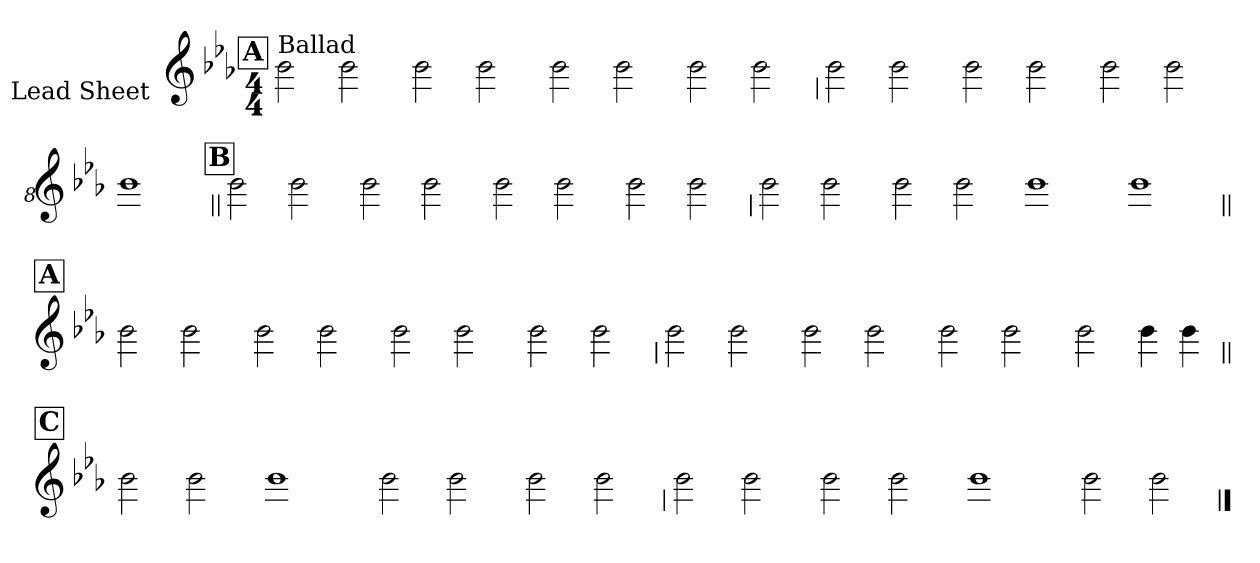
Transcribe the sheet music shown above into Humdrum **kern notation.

**kern
*part1
*staff1
*I"Lead Sheet
*stria0
*clefG2
*k[b-e-a-]
*E-:
*M4/4
!!LO:REH:place=s1:a:t=A
=1||
!LO:TX:a:t=Ballad
2b-
2b-
=2-
2b-
2b-
=3-
2b-
2b-
=4-
2b-
2b-
!!LO:LB:g=z
=5
2b-
2b-
=6-
2b-
2b-
=7-
2b-
2b-
=8-
1b-
!!LO:LB:g=z
!!LO:REH:place=s1:a:t=B
=9||
2b-
2b-
=10-
2b-
2b-
=11-
2b-
2b-
=12-
2b-
2b-
!!LO:LB:g=z
=13
2b-
2b-
=14-
2b-
2b-
=15-
1b-
=16-
1b-
!!LO:LB:g=z
!!LO:REH:place=s1:a:t=A
=17||
2b-
2b-
=18-
2b-
2b-
=19-
2b-
2b-
=20-
2b-
2b-
!!LO:LB:g=z
=21
2b-
2b-
=22-
2b-
2b-
=23-
2b-
2b-
=24-
2b-
4b-
4b-
!!LO:LB:g=z
!!LO:REH:place=s1:a:t=C
=25||
2b-
2b-
=26-
1b-
=27-
2b-
2b-
=28-
2b-
2b-
!!LO:LB:g=z
=29
2b-
2b-
=30-
2b-
2b-
=31-
1b-
=32-
2b-
2b-
==
*-
